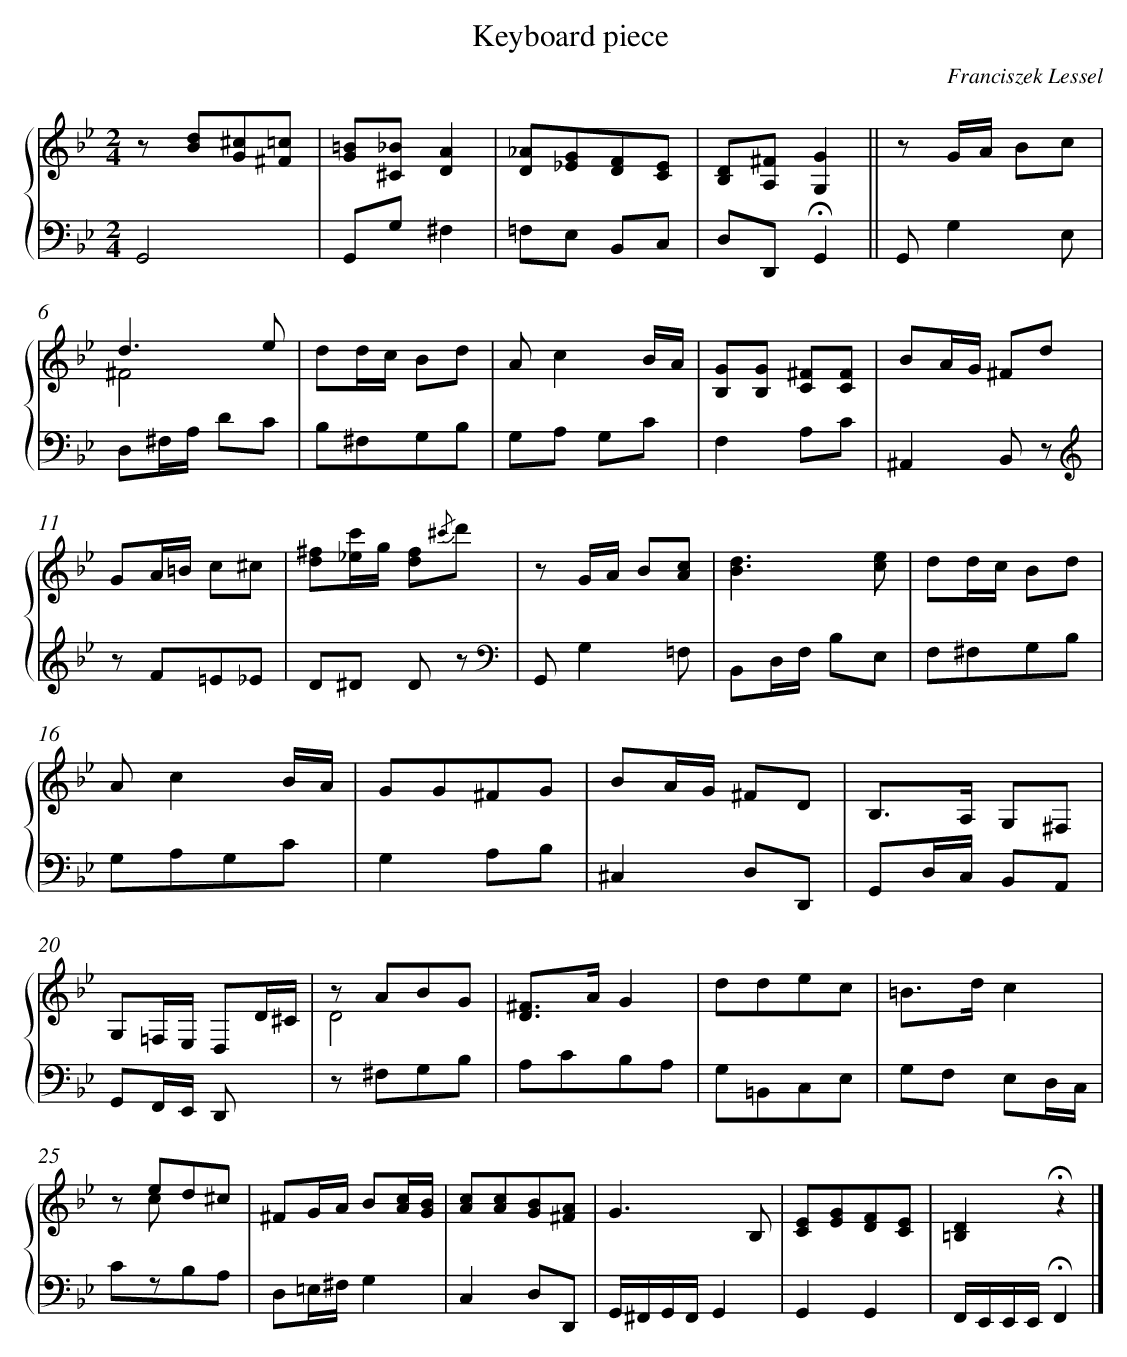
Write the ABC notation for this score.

X:1
T: Keyboard piece
C: Franciszek Lessel
L: 1/8
M: 2/4
%%staves {1 2}
V: 1 clef=treble
V: 2 clef=bass
K: Bb
[V:1] z [dB][^cG][=c^F] |
[V:2] G,,4 |
[V:1] [=BG][_B^C][A2D2] |
[V:2] G,,G,^F,2 |
[V:1] [_AD][G_E][FD][EC] |
[V:2] =F,E, B,,C, |
[V:1] [DB,][^FA,][G2G,2] ||
[V:2] D,D,,!fermata!G,,2 ||
[V:1] z G/A/ Bc |
[V:2] G,,G,2E, |
[V:1] d3e & ^F4 |
[V:2] D,^F,/A,/ DC |
[V:1] dd/c/ Bd |
[V:2] B,^F,G,B, |
[V:1] Ac2B/A/ |
[V:2] G,A, G,C |
[V:1] [GB,][GB,] [^FC][FC] |
[V:2] F,2A,C |
[V:1] BA/G/ ^Fd |
[V:2] ^A,,2B,, z |
[V:1] GA/=B/ c^c |
[V:2] [K:clef=treble]z F=E_E |
[V:1] [^fd][c'/_e/]g/ [fd]{/^c'}d' |
[V:2] D^D D z[K:clef=bass] |
[V:1] z G/A/ B[cA] |
[V:2] G,,G,2=F, |
[V:1] [d3B3][ec] |
[V:2] B,,D,/F,/ B,E, |
[V:1] dd/c/ Bd |
[V:2] F,^F,G,B, |
[V:1] Ac2B/A/ |
[V:2] G,A,G,C |
[V:1] GG^FG |
[V:2] G,2A,B, |
[V:1] BA/G/ ^FD |
[V:2] ^C,2D,D,, |
[V:1] B,>A, G,^F, |
[V:2] G,,D,/C,/ B,,A,, |
[V:1] G,=F,/E,/ D,D/^C/ |
[V:2] G,,F,,/E,,/ D,, x |
[V:1] z ABG & D4 |
[V:2] z ^F,G,B, |
[V:1] [^FD]>AG2 |
[V:2] A,CB,A, |
[V:1] ddec |
[V:2] G,=B,,C,E, |
[V:1] =B>dc2 |
[V:2] G,F, E,D,/C,/ |
[V:1] z ed^c & x cx2 |
[V:2] CzB,A, |
[V:1] ^FG/A/ B[c/A/][B/G/] |
[V:2] D,=E,/^F,/G,2 |
[V:1] [cA][cA][BG][A^F] |
[V:2] C,2D,D,, |
[V:1] G3B, |
[V:2] G,,/^F,,/G,,/F,,/G,,2 |
[V:1] [EC][GE][FD][EC] |
[V:2] G,,2G,,2 |
[V:1] [D2=B,2]!fermata!z2 |]
[V:2] F,,/E,,/E,,/E,,/!fermata!F,,2 |]
